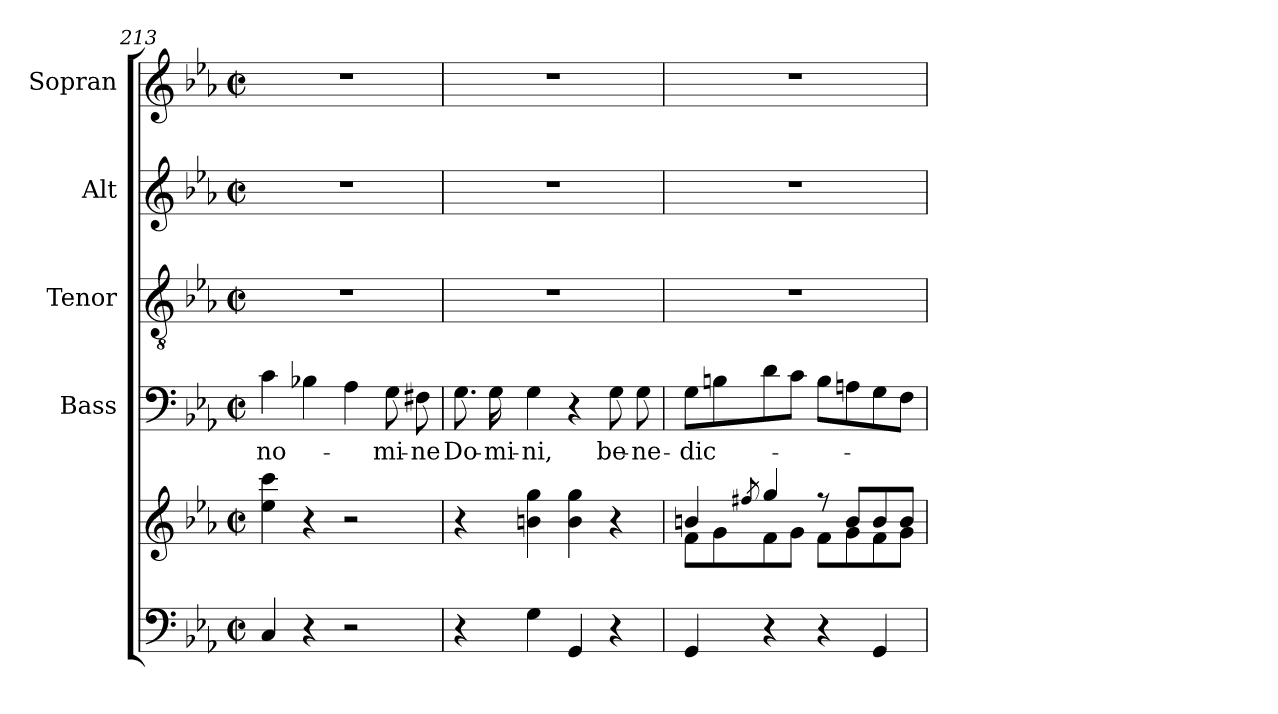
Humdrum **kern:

**kern	**kern	**kern	**text	**kern	**kern	**kern
*part5	*part5	*part4	*part4	*part3	*part2	*part1
*staff6	*staff5	*staff4	*staff4	*staff3	*staff2	*staff1
*	*	*I"Bass	*	*I"Tenor	*I"Alt	*I"Sopran
*	*	*I'B.	*	*I'T.	*I'A.	*I'S.
*clefF4	*clefG2	*clefF4	*	*clefGv2	*clefG2	*clefG2
*k[b-e-a-]	*k[b-e-a-]	*k[b-e-a-]	*	*k[b-e-a-]	*k[b-e-a-]	*k[b-e-a-]
*E-:	*E-:	*E-:	*	*E-:	*E-:	*E-:
*M2/2	*M2/2	*M2/2	*	*M2/2	*M2/2	*M2/2
*met(c|)	*met(c|)	*met(c|)	*	*met(c|)	*met(c|)	*met(c|)
=213	=213	=213	=213	=213	=213	=213
!	!	!	!LO:LY:b	!	!	!
4C/	4ee-\ 4ccc\	4c\	no-	1r	1r	1r
4r	4r	4B-X\	.	.	.	.
2r	2r	4A-\	.	.	.	.
!	!	!	!LO:LY:b	!	!	!
.	.	8G\	-mi-	.	.	.
!	!	!	!LO:LY:b	!	!	!
.	.	8F#X\	-ne	.	.	.
=214	=214	=214	=214	=214	=214	=214
!	!	!	!LO:LY:b	!	!	!
4r	4r	8.G\	Do-	1r	1r	1r
!	!	!	!LO:LY:b	!	!	!
.	.	16G\	-mi-	.	.	.
!	!	!	!LO:LY:b	!	!	!
4G\	4bn\ 4gg\	4G\	-ni,	.	.	.
4GG/	4b\ 4gg\	4r	.	.	.	.
!	!	!	!LO:LY:b	!	!	!
4r	4r	8G\	be-	.	.	.
!	!	!	!LO:LY:b	!	!	!
.	.	8G\	-ne-	.	.	.
=215	=215	=215	=215	=215	=215	=215
*	*^	*	*	*	*	*
!	!	!	!	!LO:LY:b	!	!	!
4GG/	4bn/	8f\L	8G\L	-dic-	1r	1r	1r
.	.	8g\	8Bn\	.	.	.	.
.	8qff#X/	.	.	.	.	.	.
4r	4gg/	8f\	8d\	.	.	.	.
.	.	8g\J	8c\J	.	.	.	.
4r	8rff	8f\L	8B\L	.	.	.	.
.	8b/L	8g\	8An\	.	.	.	.
4GG/	8b/	8f\	8G\	.	.	.	.
.	8b/J	8g\J	8F\J	.	.	.	.
*	*v	*v	*	*	*	*	*
=	=	=	=	=	=	=
*-	*-	*-	*-	*-	*-	*-
